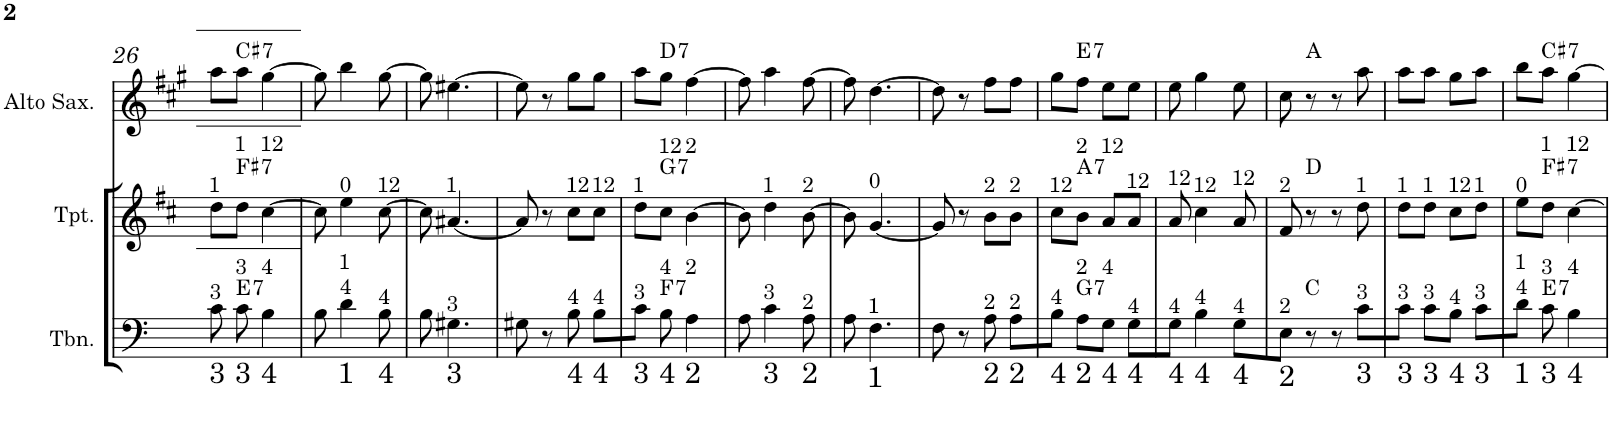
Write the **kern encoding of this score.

**kern	**harte	**kern	**harte	**kern	**harte
*part3	*part3	*part2	*part2	*part1	*part1
*staff3	*	*staff2	*	*staff1	*
*I"C clavF	*	*I"Bb	*	*I"Eb	*
!!LO:PB:g=z
*clefF4	*	*clefG2	*	*clefG2	*
*	*	*Trd1c2	*	*Trd5c9	*
*k[]	*	*k[f#c#]	*	*k[f#c#g#]	*
*	*	*D:	*	*A:	*
*M2/4	*	*M2/4	*	*M2/4	*
=26	=26	=26	=26	=26	=26
!	!	!LO:TX:a:t=1	!	!	!
!LO:TX:b:t=3	!	!	!	!	!
!LO:TX:a:t=3	!	!	!	!	!
8c\	.	8dd\L	.	8aa\L	.
!	!	!LO:TX:a:t=1	!	!	!
!LO:TX:b:t=3	!	!	!	!	!
!LO:TX:a:t=3	!LO:H:kt=7	!	!LO:H:kt=7	!	!LO:H:kt=7
8c\	E:7	8dd\J	F#:7	8aa\J	C#:7
!	!	!LO:TX:a:t=12	!	!	!
!LO:TX:b:t=4	!	!	!	!	!
!LO:TX:a:t=4	!	!	!	!	!
4B\	.	[>4cc#\	.	[>4gg#\	.
=27	=27	=27	=27	=27	=27
8B\	.	8cc#\]	.	8gg#\]	.
!	!	!LO:TX:a:t=0	!	!	!
!LO:TX:b:t=1	!	!	!	!	!
!LO:TX:a:t=1	!	!	!	!	!
!LO:TX:a:t=4	!	!	!	!	!
4d\	.	4ee\	.	4bb\	.
!	!	!LO:TX:a:t=12	!	!	!
!LO:TX:b:t=4	!	!	!	!	!
!LO:TX:a:t=4	!	!	!	!	!
8B\	.	[>8cc#\	.	[>8gg#\	.
=28	=28	=28	=28	=28	=28
8B\	.	8cc#\]	.	8gg#\]	.
!	!	!LO:TX:a:t=1	!	!	!
!LO:TX:b:t=3	!	!	!	!	!
!LO:TX:a:t=3	!	!	!	!	!
4.G#X\	.	[<4.a#X/	.	[>4.ee#X\	.
=29	=29	=29	=29	=29	=29
8G#X\	.	8a#/]	.	8ee#\]	.
8r	.	8r	.	8r	.
!	!	!LO:TX:a:t=12	!	!	!
!LO:TX:b:t=4	!	!	!	!	!
!LO:TX:a:t=4	!	!	!	!	!
8B\	.	8cc#\L	.	8gg#\L	.
!	!	!LO:TX:a:t=12	!	!	!
!LO:TX:b:t=4	!	!	!	!	!
!LO:TX:a:t=4	!	!	!	!	!
8B\L	.	8cc#\J	.	8gg#\J	.
=30	=30	=30	=30	=30	=30
!	!	!LO:TX:a:t=1	!	!	!
!LO:TX:b:t=3	!	!	!	!	!
!LO:TX:a:t=3	!	!	!	!	!
8c\J	.	8dd\L	.	8aa\L	.
!	!	!LO:TX:a:t=12	!	!	!
!LO:TX:b:t=4	!	!	!	!	!
!LO:TX:a:t=4	!LO:H:kt=7	!	!LO:H:kt=7	!	!LO:H:kt=7
8B\	F:7	8cc#\J	G:7	8gg#\J	D:7
!	!	!LO:TX:a:t=2	!	!	!
!LO:TX:b:t=2	!	!	!	!	!
!LO:TX:a:t=2	!	!	!	!	!
4A\	.	[>4b\	.	[>4ff#\	.
=31	=31	=31	=31	=31	=31
8A\	.	8b\]	.	8ff#\]	.
!	!	!LO:TX:a:t=1	!	!	!
!LO:TX:b:t=3	!	!	!	!	!
!LO:TX:a:t=3	!	!	!	!	!
4c\	.	4dd\	.	4aa\	.
!	!	!LO:TX:a:t=2	!	!	!
!LO:TX:b:t=2	!	!	!	!	!
!LO:TX:a:t=2	!	!	!	!	!
8A\	.	[>8b\	.	[>8ff#\	.
=32	=32	=32	=32	=32	=32
8A\	.	8b\]	.	8ff#\]	.
!	!	!LO:TX:a:t=0	!	!	!
!LO:TX:b:t=1	!	!	!	!	!
!LO:TX:a:t=1	!	!	!	!	!
4.F\	.	[<4.g/	.	[>4.dd\	.
=33	=33	=33	=33	=33	=33
8F\	.	8g/]	.	8dd\]	.
8r	.	8r	.	8r	.
!	!	!LO:TX:a:t=2	!	!	!
!LO:TX:b:t=2	!	!	!	!	!
!LO:TX:a:t=2	!	!	!	!	!
8A\	.	8b\L	.	8ff#\L	.
!	!	!LO:TX:a:t=2	!	!	!
!LO:TX:b:t=2	!	!	!	!	!
!LO:TX:a:t=2	!	!	!	!	!
8A\L	.	8b\J	.	8ff#\J	.
=34	=34	=34	=34	=34	=34
!	!	!LO:TX:a:t=12	!	!	!
!LO:TX:b:t=4	!	!	!	!	!
!LO:TX:a:t=4	!	!	!	!	!
8B\J	.	8cc#\L	.	8gg#\L	.
!	!	!LO:TX:a:t=2	!	!	!
!LO:TX:b:t=2	!	!	!	!	!
!LO:TX:a:t=2	!LO:H:kt=7	!	!LO:H:kt=7	!	!LO:H:kt=7
8A\L	G:7	8b\J	A:7	8ff#\J	E:7
!	!	!LO:TX:a:t=12	!	!	!
!LO:TX:b:t=4	!	!	!	!	!
!LO:TX:a:t=4	!	!	!	!	!
8G\J	.	8a/L	.	8ee\L	.
!	!	!LO:TX:a:t=12	!	!	!
!LO:TX:b:t=4	!	!	!	!	!
!LO:TX:a:t=4	!	!	!	!	!
8G\L	.	8a/J	.	8ee\J	.
=35	=35	=35	=35	=35	=35
!	!	!LO:TX:a:t=12	!	!	!
!LO:TX:b:t=4	!	!	!	!	!
!LO:TX:a:t=4	!	!	!	!	!
8G\J	.	8a/	.	8ee\	.
!	!	!LO:TX:a:t=12	!	!	!
!LO:TX:b:t=4	!	!	!	!	!
!LO:TX:a:t=4	!	!	!	!	!
4B\	.	4cc#\	.	4gg#\	.
!	!	!LO:TX:a:t=12	!	!	!
!LO:TX:b:t=4	!	!	!	!	!
!LO:TX:a:t=4	!	!	!	!	!
8G\L	.	8a/	.	8ee\	.
=36	=36	=36	=36	=36	=36
!	!	!LO:TX:a:t=2	!	!	!
!LO:TX:b:t=2	!	!	!	!	!
!LO:TX:a:t=2	!	!	!	!	!
8E\J	.	8f#/	.	8cc#\	.
8r	C:maj	8r	D:maj	8r	A:maj
8r	.	8r	.	8r	.
!	!	!LO:TX:a:t=1	!	!	!
!LO:TX:b:t=3	!	!	!	!	!
!LO:TX:a:t=3	!	!	!	!	!
8c\L	.	8dd\	.	8aa\	.
=37	=37	=37	=37	=37	=37
!	!	!LO:TX:a:t=1	!	!	!
!LO:TX:b:t=3	!	!	!	!	!
!LO:TX:a:t=3	!	!	!	!	!
8c\J	.	8dd\L	.	8aa\L	.
!	!	!LO:TX:a:t=1	!	!	!
!LO:TX:b:t=3	!	!	!	!	!
!LO:TX:a:t=3	!	!	!	!	!
8c\L	.	8dd\J	.	8aa\J	.
!	!	!LO:TX:a:t=12	!	!	!
!LO:TX:b:t=4	!	!	!	!	!
!LO:TX:a:t=4	!	!	!	!	!
8B\J	.	8cc#\L	.	8gg#\L	.
!	!	!LO:TX:a:t=1	!	!	!
!LO:TX:b:t=3	!	!	!	!	!
!LO:TX:a:t=3	!	!	!	!	!
8c\L	.	8dd\J	.	8aa\J	.
=38	=38	=38	=38	=38	=38
!	!	!LO:TX:a:t=0	!	!	!
!LO:TX:b:t=1	!	!	!	!	!
!LO:TX:a:t=1	!	!	!	!	!
!LO:TX:a:t=4	!	!	!	!	!
8d\J	.	8ee\L	.	8bb\L	.
!	!	!LO:TX:a:t=1	!	!	!
!LO:TX:b:t=3	!	!	!	!	!
!LO:TX:a:t=3	!LO:H:kt=7	!	!LO:H:kt=7	!	!LO:H:kt=7
8c\	E:7	8dd\J	F#:7	8aa\J	C#:7
!	!	!LO:TX:a:t=12	!	!	!
!LO:TX:b:t=4	!	!	!	!	!
!LO:TX:a:t=4	!	!	!	!	!
4B\	.	[>4cc#\	.	[>4gg#\	.
=	=	=	=	=	=
*-	*-	*-	*-	*-	*-
